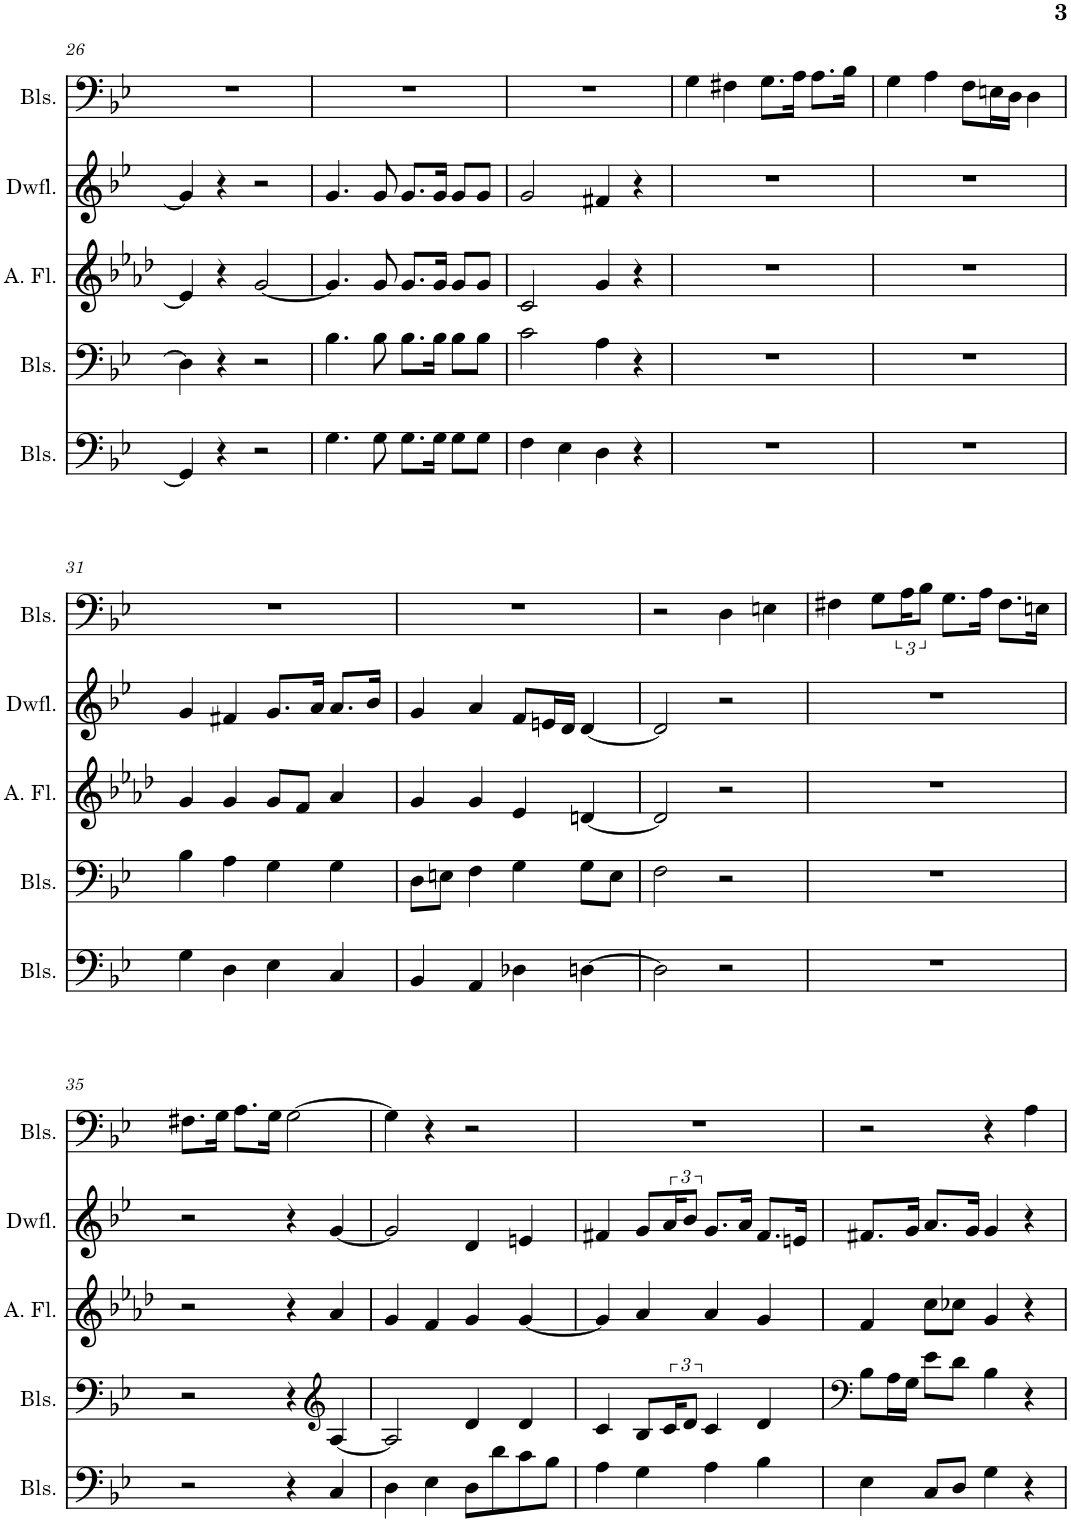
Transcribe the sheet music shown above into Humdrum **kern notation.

**kern	**kern	**kern	**kern	**kern
*part5	*part4	*part3	*part2	*part1
*staff5	*staff4	*staff3	*staff2	*staff1
*I"Blaasinstrumenten	*I"Blaasinstrumenten	*I"Alt-fluit	*I"Dwarsfluit	*I"Blaasinstrumenten
*I'Bls.	*I'Bls.	*I'A. Fl.	*I'Dwfl.	*I'Bls.
!!LO:PB:g=z
*clefF4	*clefF4	*clefG2	*clefG2	*clefF4
*	*	*Trd3c5	*	*
*k[b-e-]	*k[b-e-]	*k[b-e-a-d-]	*k[b-e-]	*k[b-e-]
*M4/4	*M4/4	*M4/4	*M4/4	*M4/4
=26	=26	=26	=26	=26
4GG/]	4D\]	4e-/]	4g/]	1r
4r	4r	4r	4r	.
2r	2r	[2g/	2r	.
=27	=27	=27	=27	=27
4.G\	4.B-\	4.g/]	4.g/	1r
8G\	8B-\	8g/	8g/	.
8.G\L	8.B-\L	8.g/L	8.g/L	.
16G\Jk	16B-\Jk	16g/Jk	16g/Jk	.
8G\L	8B-\L	8g/L	8g/L	.
8G\J	8B-\J	8g/J	8g/J	.
=28	=28	=28	=28	=28
4F\	2c\	2c/	2g/	1r
4E-\	.	.	.	.
4D\	4A\	4g/	4f#X/	.
4r	4r	4r	4r	.
=29	=29	=29	=29	=29
1r	1r	1r	1r	4G\
.	.	.	.	4F#X\
.	.	.	.	8.G\L
.	.	.	.	16A\Jk
.	.	.	.	8.A\L
.	.	.	.	16B-\Jk
=30	=30	=30	=30	=30
1r	1r	1r	1r	4G\
.	.	.	.	4A\
.	.	.	.	8F\L
.	.	.	.	16En\L
.	.	.	.	16D\JJ
.	.	.	.	4D\
!!LO:LB:g=z
=31	=31	=31	=31	=31
4G\	4B-\	4g/	4g/	1r
4D\	4A\	4g/	4f#X/	.
4E-\	4G\	8g/L	8.g/L	.
.	.	8f/J	.	.
.	.	.	16a/Jk	.
4C/	4G\	4a-/	8.a/L	.
.	.	.	16b-/Jk	.
=32	=32	=32	=32	=32
4BB-/	8D\L	4g/	4g/	1r
.	8En\J	.	.	.
4AA/	4F\	4g/	4a/	.
4D-X\	4G\	4e-/	8f/L	.
.	.	.	16en/L	.
.	.	.	16d/JJ	.
[4Dn\	8G\L	[4dn/	[4d/	.
.	8E\J	.	.	.
=33	=33	=33	=33	=33
2D\]	2F\	2d/]	2d/]	2r
2r	2r	2r	2r	4D\
.	.	.	.	4En\
=34	=34	=34	=34	=34
1r	1r	1r	1r	4F#X\
.	.	.	.	8G\L
.	.	.	.	24A\K
.	.	.	.	12B-\J
.	.	.	.	8.G\L
.	.	.	.	16A\Jk
.	.	.	.	8.F#\L
.	.	.	.	16En\Jk
!!LO:LB:g=z
=35	=35	=35	=35	=35
2r	2r	2r	2r	8.F#X\L
.	.	.	.	16G\Jk
.	.	.	.	8.A\L
.	.	.	.	16G\Jk
4r	4r	4r	4r	[2G\
*	*clefG2	*	*	*
4C/	[4A/	4a-/	[4g/	.
=36	=36	=36	=36	=36
4D\	2A/]	4g/	2g/]	4G\]
4E-\	.	4f/	.	4r
8D\L	4d/	4g/	4d/	2r
8d\	.	.	.	.
8c\	4d/	[4g/	4en/	.
8B-\J	.	.	.	.
=37	=37	=37	=37	=37
4A\	4c/	4g/]	4f#X/	1r
4G\	8B-/L	4a-/	8g/L	.
.	24c/K	.	24a/K	.
.	12d/J	.	12b-/J	.
4A\	4c/	4a-/	8.g/L	.
.	.	.	16a/Jk	.
4B-\	4d/	4g/	8.f#/L	.
.	.	.	16en/Jk	.
=38	=38	=38	=38	=38
*	*clefF4	*	*	*
4E-\	8B-\L	4f/	8.f#X/L	2r
.	16A\L	.	.	.
.	16G\JJ	.	16g/Jk	.
8C/L	8e-\L	8cc\L	8.a/L	.
8D/J	8d\J	8cc-X\J	.	.
.	.	.	16g/Jk	.
4G\	4B-\	4g/	4g/	4r
4r	4r	4r	4r	4A\
=	=	=	=	=
*-	*-	*-	*-	*-
